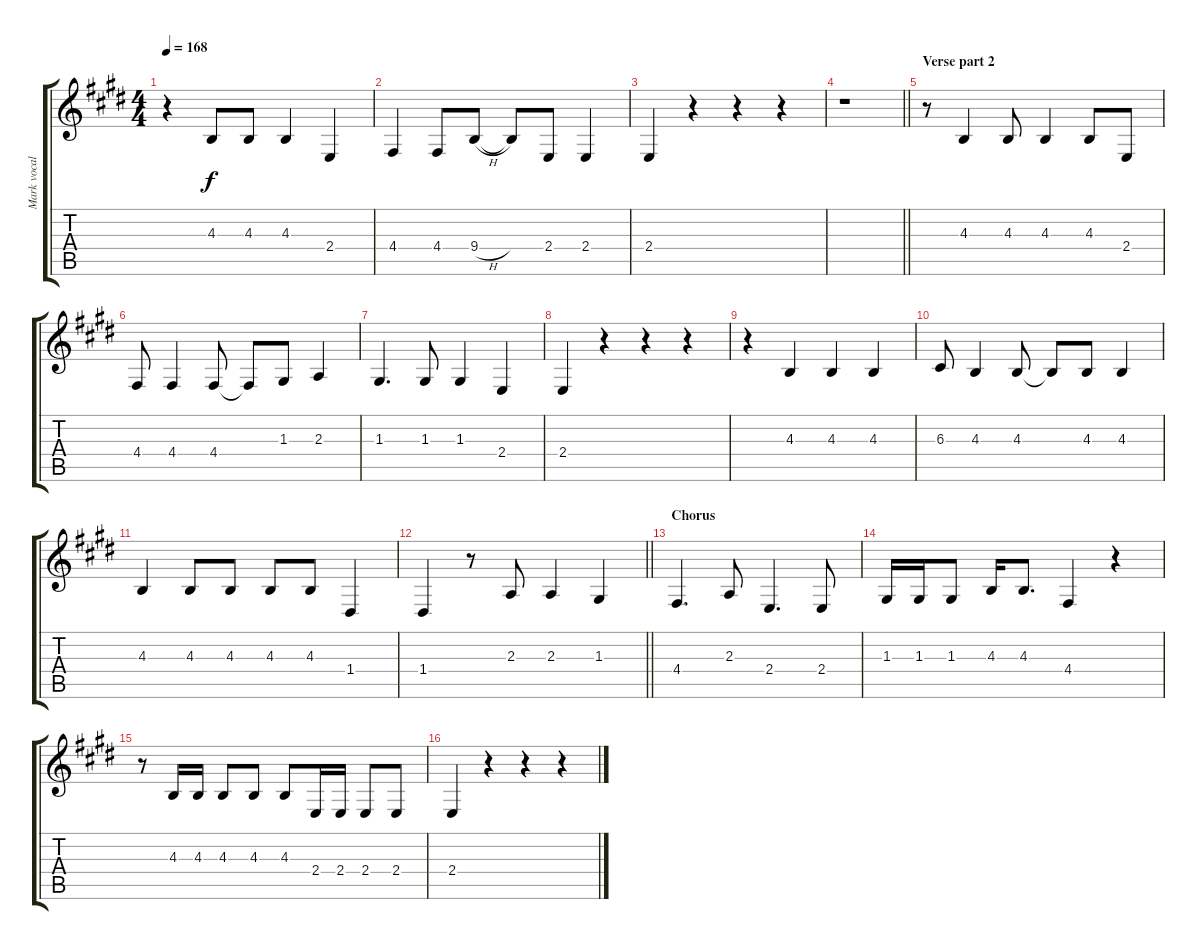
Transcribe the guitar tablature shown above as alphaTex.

\track ("Mark vocals" "Mark vocal") {instrument altosax}
\staff {score tabs}
\tuning (E4 B3 G3 D3 A2 E2) {hide}
\ts (4 4)
\tempo 168
\clef g2
\ks e
r.4{dy f} 4.3.8 4.3.8 4.3.4 2.4.4 |
4.4.4 4.4.8 9.4{h}.8 9.4{t}.8 2.4.8 2.4.4 |
2.4.4 r.4 r.4 r.4 |
\barLineRight lightlight
r.1 |
\section ("" "Verse part 2")
r.8 4.3.4 4.3.8 4.3.4 4.3.8 2.4.8 |
4.4.8 4.4.4 4.4.8 4.4{t}.8 1.3.8 2.3.4 |
1.3.4{d} 1.3.8 1.3.4 2.4.4 |
2.4.4 r.4 r.4 r.4 |
r.4 4.3.4 4.3.4 4.3.4 |
6.3.8 4.3.4 4.3.8 4.3{t}.8 4.3.8 4.3.4 |
4.3.4 4.3.8 4.3.8 4.3.8 4.3.8 1.4.4 |
\barLineRight lightlight
1.4.4 r.8 2.3.8 2.3.4 1.3.4 |
\section ("" "Chorus")
4.4.4{d} 2.3.8 2.4.4{d} 2.4.8 |
1.3.16 1.3.16 1.3.8 4.3.16 4.3.8{d} 4.4.4 r.4 |
r.8 4.3.16 4.3.16 4.3.8 4.3.8 4.3.8 2.4.16 2.4.16 2.4.8 2.4.8 |
2.4.4 r.4 r.4 r.4
